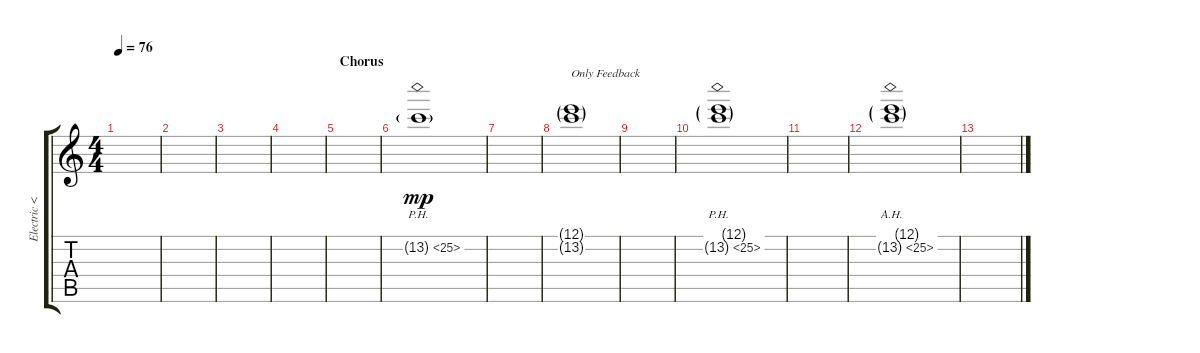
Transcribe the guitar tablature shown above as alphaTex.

\track ("Electric <Solo>" "Electric <") {instrument distortionguitar}
\staff {score tabs}
\tuning (E4 B3 G3 D3 A2 E2) {hide}
\ts (4 4)
\tempo 76
\clef g2
\ks c
|
|
|
|
\section ("" "Chorus")
|
13.2{ph 12 g}.1{dy mp volume 10} |
|
(12.1{g} 13.2{g}).1{txt "Only Feedback" volume 12} |
|
(12.1{g} 13.2{ph 12 g}).1{volume 9} |
|
(12.1{g} 13.2{ah 12 g}).1{volume 12} |
\section ("" "")
